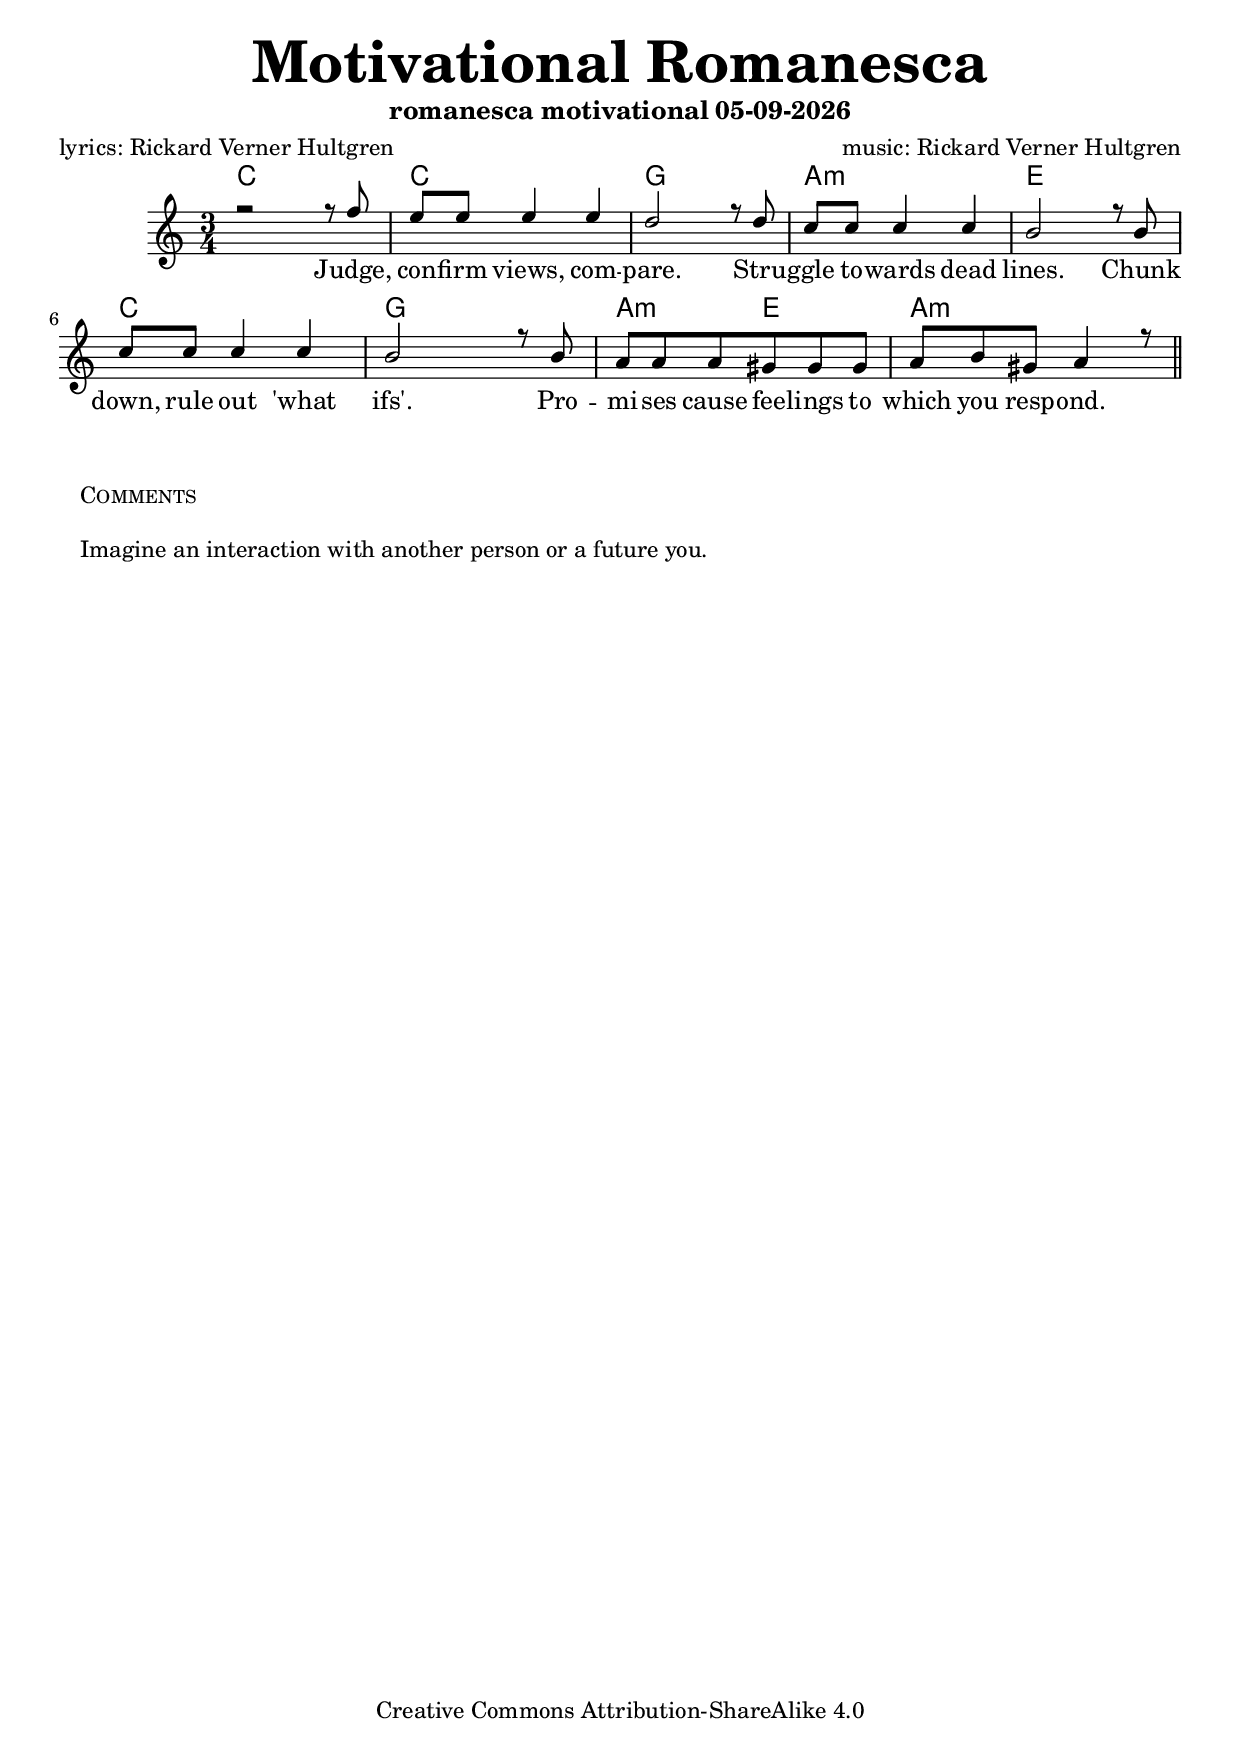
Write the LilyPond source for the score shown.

%%
%%Copyright 2018 Rickard Verner Hultgren
%%Redistribution and use in source and binary forms, with or without modification, are permitted provided that the following conditions are met:
%%1. Redistributions of source code must retain the above copyright notice, this list of conditions and the following disclaimer.
%%2. Redistributions in binary form must reproduce the above copyright notice, this list of conditions and the following disclaimer in the documentation and/or other materials provided with the distribution.
%%THIS SOFTWARE IS PROVIDED BY THE COPYRIGHT HOLDERS AND CONTRIBUTORS "AS IS" AND ANY EXPRESS OR IMPLIED WARRANTIES, INCLUDING, BUT NOT LIMITED TO, THE IMPLIED WARRANTIES OF MERCHANTABILITY AND FITNESS FOR A PARTICULAR PURPOSE ARE DISCLAIMED. IN NO EVENT SHALL THE COPYRIGHT HOLDER OR CONTRIBUTORS BE LIABLE FOR ANY DIRECT, INDIRECT, INCIDENTAL, SPECIAL, EXEMPLARY, OR CONSEQUENTIAL DAMAGES (INCLUDING, BUT NOT LIMITED TO, PROCUREMENT OF SUBSTITUTE GOODS OR SERVICES; LOSS OF USE, DATA, OR PROFITS; OR BUSINESS INTERRUPTION) HOWEVER CAUSED AND ON ANY THEORY OF LIABILITY, WHETHER IN CONTRACT, STRICT LIABILITY, OR TORT (INCLUDING NEGLIGENCE OR OTHERWISE) ARISING IN ANY WAY OUT OF THE USE OF THIS SOFTWARE, EVEN IF ADVISED OF THE POSSIBILITY OF SUCH DAMAGE.


\version "2.18.2"
 
%%\include "svenska.ly"
%%\include "english.ly"

swing = \mark \markup { 
  \line \general-align #Y #DOWN { 
  \score { \new Staff \with {
    fontSize = #-2
    \override StaffSymbol #'line-count = #0 
    \override VerticalAxisGroup #'Y-extent = #'(0 . 0)
  }
  \relative { 
    \stemUp 
    \override Score.SpacingSpanner 
      #'common-shortest-duration = #(ly:make-moment 3 16)
    \override Beam #'positions = #'(2.5 . 2.5)
  }}
  
  }
}

date = #(strftime "%d-%m-%Y" (localtime (current-time)))

italic = {
  \override Lyrics.LyricText.font-shape = #'italic
  
}

bold = {

  \override Lyrics.LyricText.font-series = #'bold
}

normal = {
  \revert Lyrics.LyricText.font-shape
  \revert Lyrics.LyricText.font-series
}


\header {
  title = \markup {  \fontsize #4"Motivational Romanesca"}
  subtitle = \markup {  "romanesca motivational" \date }
  poet = "lyrics: Rickard Verner Hultgren"
  composer = "music: Rickard Verner Hultgren"
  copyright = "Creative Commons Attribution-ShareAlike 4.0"
}

keyTime = { \key c \major \time 3/4 }
ManualOneVoiceOneMusic = \relative c' {

      
  		%r2 r4 r8 d'8
  		r2 r8 f'8
  		e8 e e4 e4  
  		d2 r8 d8
                c8 c8 c4 c
                b2 r8 b8
                %b2 r8 b8
		c8 c8 c4 c
		%b2.
		b2 r8 b8
		a8 a a gis gis gis
                a b gis a4 r8 ||

        	
		
}


ManualTwoTwoMusic = \relative c {
 <b d f g>1 <c d f a >1  <c e g>1 <b d f g>1 <c e g>1 <c e g>1 <c e g>1 <c e g>1 <c d f a>1 <c d f a>1 <c e g>1 <c e g>1 \bar ":|"
}



\layout {
  \context {
    \Score
    proportionalNotationDuration = #(ly:make-moment 1 4)
    
  }
}

\score {
  <<  % PianoStaff and Pedal Staff must be simultaneous
    \new PianoStaff <<
      \chords { c2. c2. g2. a2.:m e2. c2. g2. a4.:m e4. a2.:m}
      \new Staff = "ManualOne" <<
\textLengthOn
s1*6^\markup {  }
\keyTime  % set key and time signature
        \clef "treble"
        \new Voice {
          \swing
          \voiceOne
         
          \ManualOneVoiceOneMusic
          \bar "||"
        }
        \addlyrics {
        Judge, con -- firm views, com -- pare. Stru -- ggle to -- wards dead lines. Chunk down, rule out 'what ifs'. Pro -- mi -- ses cause fee -- lings to which you resp -- ond.
        Si -- tu -- a -- tion of now. Con -- fir -- ma -- tion of views. How to make an imp -- act? Pro -- mi -- ses cause fee -- lings to which you resp -- ond.
        What I praise and blame, de -- ter -- mines the fair roles. See dares, mu -- tua -- lize, and re -- ass -- ay what to do first.
        [Name]'s role is to ---. The fair goal is to ---. Cre -- ate a win win game. Re -- ass -- ay what to do first.
        } 
      >>  % end ManualOne Staff context
      %%\new Staff = "ManualTwo" \with {

      
      %%} <<
      %%  \keyTime
      %%  \clef "bass"
      %%  \new Voice {
      %%    \ManualTwoTwoMusic
      %%   \bar "||"
      %%  }
       
      %%>>   % end ManualTwo Staff context
      
    >>
>>    
\layout {}
\midi {\tempo 4 = 90}
}
    
    




#(define-markup-list-command (paragraph layout props args) (markup-list?)
  (interpret-markup-list layout props
   (make-justified-lines-markup-list (cons (make-hspace-markup 2) args))))

\markuplist {
    \vspace #2
    \paragraph { \smallCaps{Comments}}
    \vspace #.75
    \paragraph {Imagine an interaction with another person or a future you.}
  }
